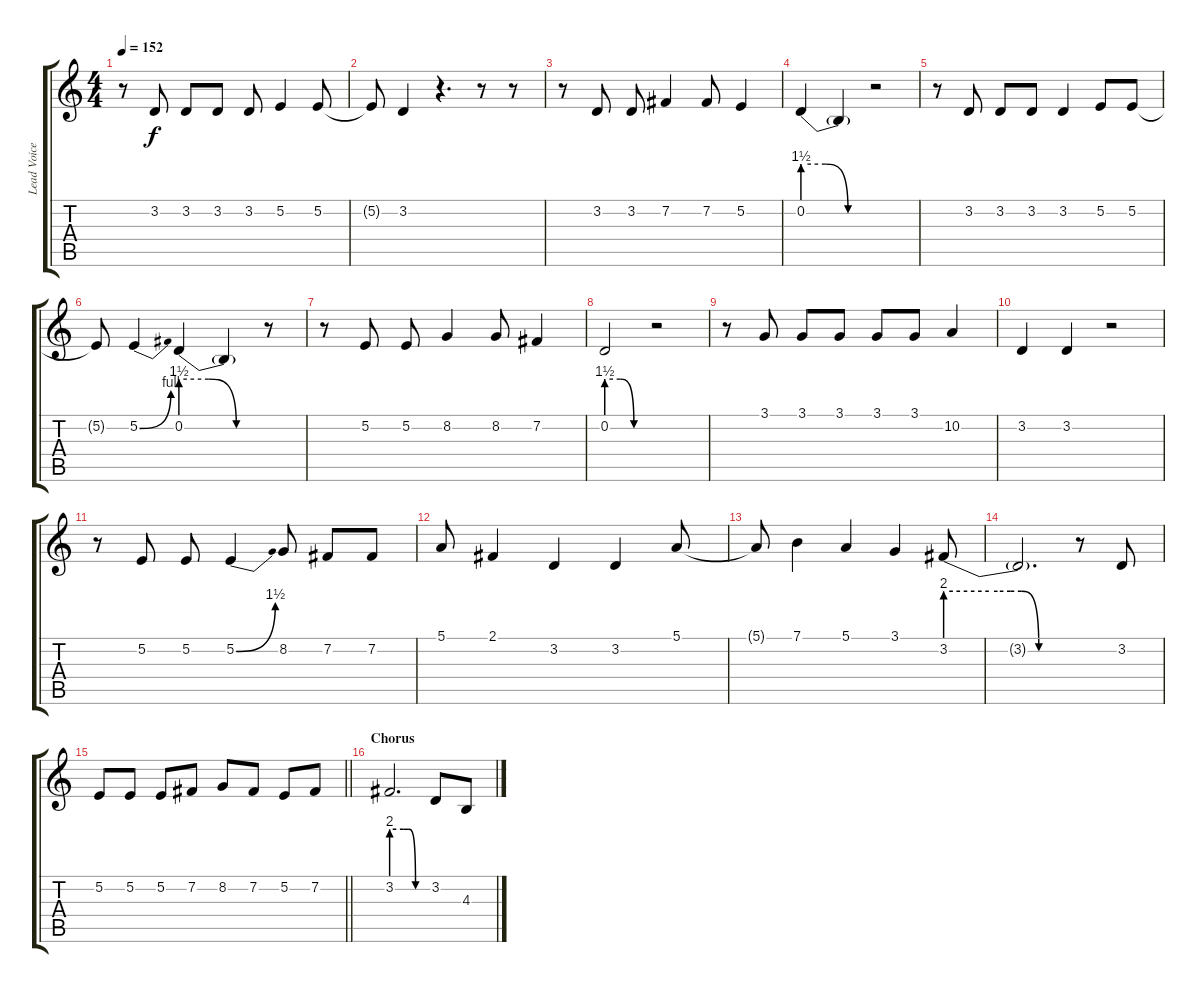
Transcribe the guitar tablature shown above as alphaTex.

\track ("Lead Voice" "Lead Voice") {instrument oboe}
\staff {score tabs}
\tuning (E4 B3 G3 D3 A2 E2) {hide}
\ts (4 4)
\tempo 152
\clef g2
\ks c
r.8{dy f} 3.2.8 3.2.8 3.2.8 3.2.8 5.2.4 5.2.8 |
5.2{t}.8 3.2.4 r.4{d} r.8 r.8 |
r.8 3.2.8 3.2.8 7.2.4 7.2.8 5.2.4 |
0.2{be (custom 0 6 20 6 40 0 60 0)}.4 0.2{t}.4 r.2 |
r.8 3.2.8 3.2.8 3.2.8 3.2.4 5.2.8 5.2.8 |
5.2{t}.8 5.2{be (bend 0 0 60 4)}.4 0.2{be (custom 0 6 20 6 40 0 60 0)}.4 0.2{t}.4 r.8 |
r.8 5.2.8 5.2.8 8.2.4 8.2.8 7.2.4 |
0.2{be (custom 0 6 20 6 40 0 60 0)}.2 r.2 |
r.8 3.1.8 3.1.8 3.1.8 3.1.8 3.1.8 10.2.4 |
3.2.4 3.2.4 r.2 |
r.8 5.2.8 5.2.8 5.2{be (bend 0 0 60 6)}.4 8.2.8 7.2.8 7.2.8 |
5.1.8 2.1.4 3.2.4 3.2.4 5.1.8 |
5.1{t}.8 7.1.4 5.1.4 3.1.4 3.2{be (custom 0 8 20 8 24 8 30 8 35 8 43 0 60 0)}.8 |
3.2{t}.2{d} r.8 3.2.8 |
\barLineRight lightlight
5.2.8 5.2.8 5.2.8 7.2.8 8.2.8 7.2.8 5.2.8 7.2.8 |
\section ("" "Chorus")
3.2{be (custom 0 8 20 8 29 8 40 0 60 0)}.2{d} 3.2.8 4.3.8
